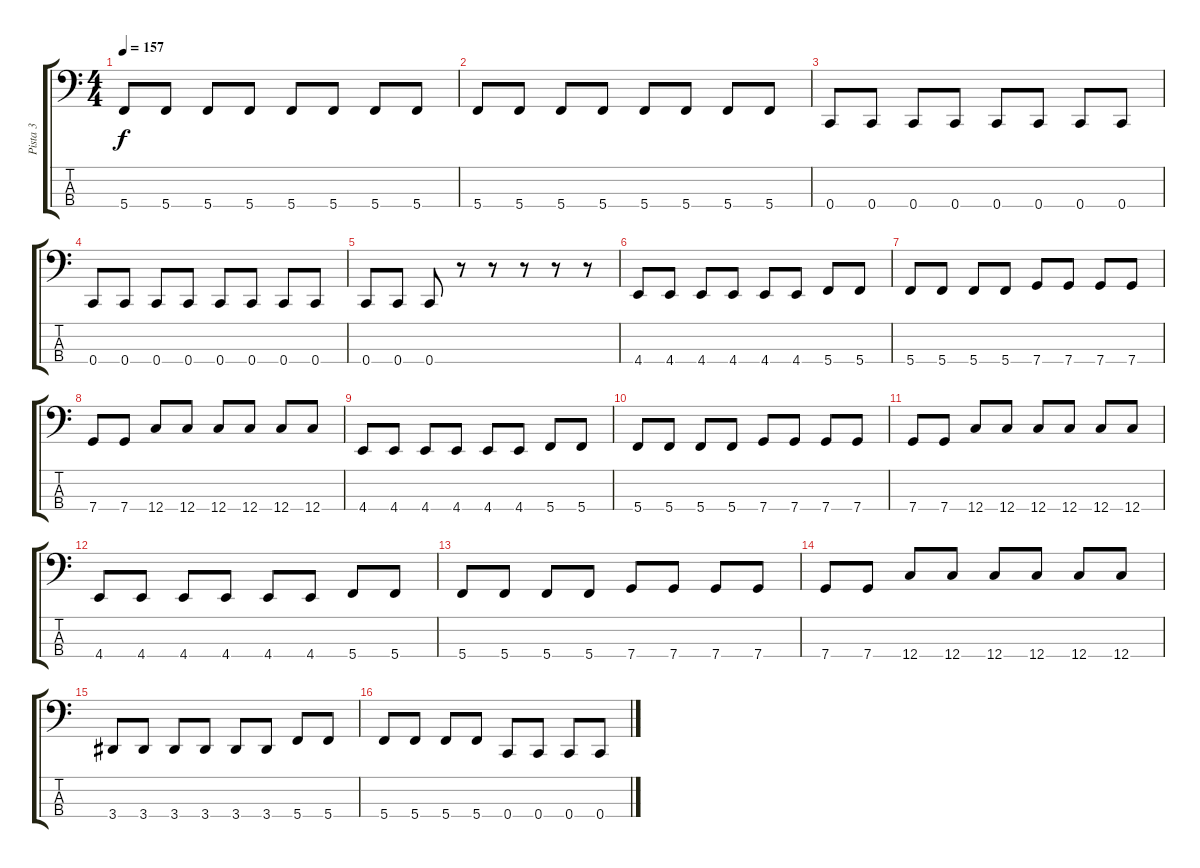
\track ("Pista 3" "Pista 3") {instrument electricbassfinger}
\staff {score tabs}
\tuning (E2 C2 G1 C1) {hide}
\ts (4 4)
\tempo 157
\clef f4
\ks c
5.4.8{dy f} 5.4.8 5.4.8 5.4.8 5.4.8 5.4.8 5.4.8 5.4.8 |
5.4.8 5.4.8 5.4.8 5.4.8 5.4.8 5.4.8 5.4.8 5.4.8 |
0.4.8 0.4.8 0.4.8 0.4.8 0.4.8 0.4.8 0.4.8 0.4.8 |
0.4.8 0.4.8 0.4.8 0.4.8 0.4.8 0.4.8 0.4.8 0.4.8 |
0.4.8 0.4.8 0.4.8 r.8 r.8 r.8 r.8 r.8 |
4.4.8 4.4.8 4.4.8 4.4.8 4.4.8 4.4.8 5.4.8 5.4.8 |
5.4.8 5.4.8 5.4.8 5.4.8 7.4.8 7.4.8 7.4.8 7.4.8 |
7.4.8 7.4.8 12.4.8 12.4.8 12.4.8 12.4.8 12.4.8 12.4.8 |
4.4.8 4.4.8 4.4.8 4.4.8 4.4.8 4.4.8 5.4.8 5.4.8 |
5.4.8 5.4.8 5.4.8 5.4.8 7.4.8 7.4.8 7.4.8 7.4.8 |
7.4.8 7.4.8 12.4.8 12.4.8 12.4.8 12.4.8 12.4.8 12.4.8 |
4.4.8 4.4.8 4.4.8 4.4.8 4.4.8 4.4.8 5.4.8 5.4.8 |
5.4.8 5.4.8 5.4.8 5.4.8 7.4.8 7.4.8 7.4.8 7.4.8 |
7.4.8 7.4.8 12.4.8 12.4.8 12.4.8 12.4.8 12.4.8 12.4.8 |
3.4.8 3.4.8 3.4.8 3.4.8 3.4.8 3.4.8 5.4.8 5.4.8 |
5.4.8 5.4.8 5.4.8 5.4.8 0.4.8 0.4.8 0.4.8 0.4.8
